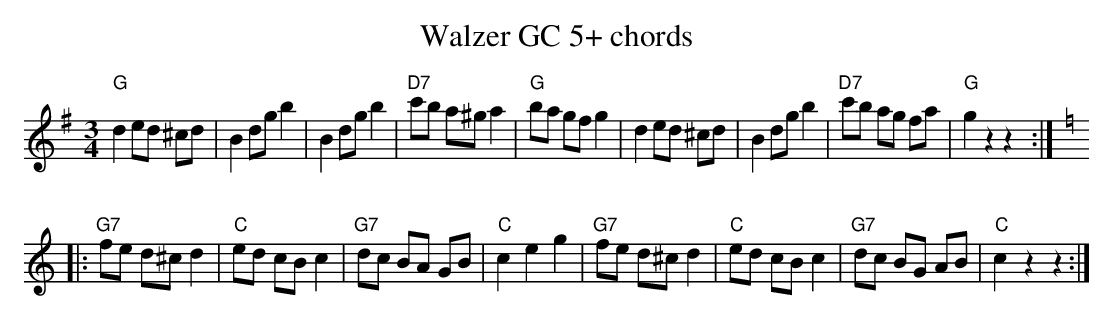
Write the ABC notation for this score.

X:1
T:Walzer GC 5+ chords
M:3/4
L:1/8
K:Gmaj%%MIDI gchordon
"G"d2 ed ^cd | B2 dg b2 | B2 dg b2 | "D7"c'b a^g a2 | "G"ba gf g2 | \
d2 ed ^cd | B2 dg b2 | "D7"c'b ag fa | "G"g2z2z2 :: [K:Cmaj]
"" "G7"fe d^c d2 | "C"ed cB c2 | "G7"dc BA GB | "C"c2e2g2 |\
"G7"fe d^c d2 | "C"ed cB c2 | "G7"dc BG AB | "C"c2z2z2 :|
